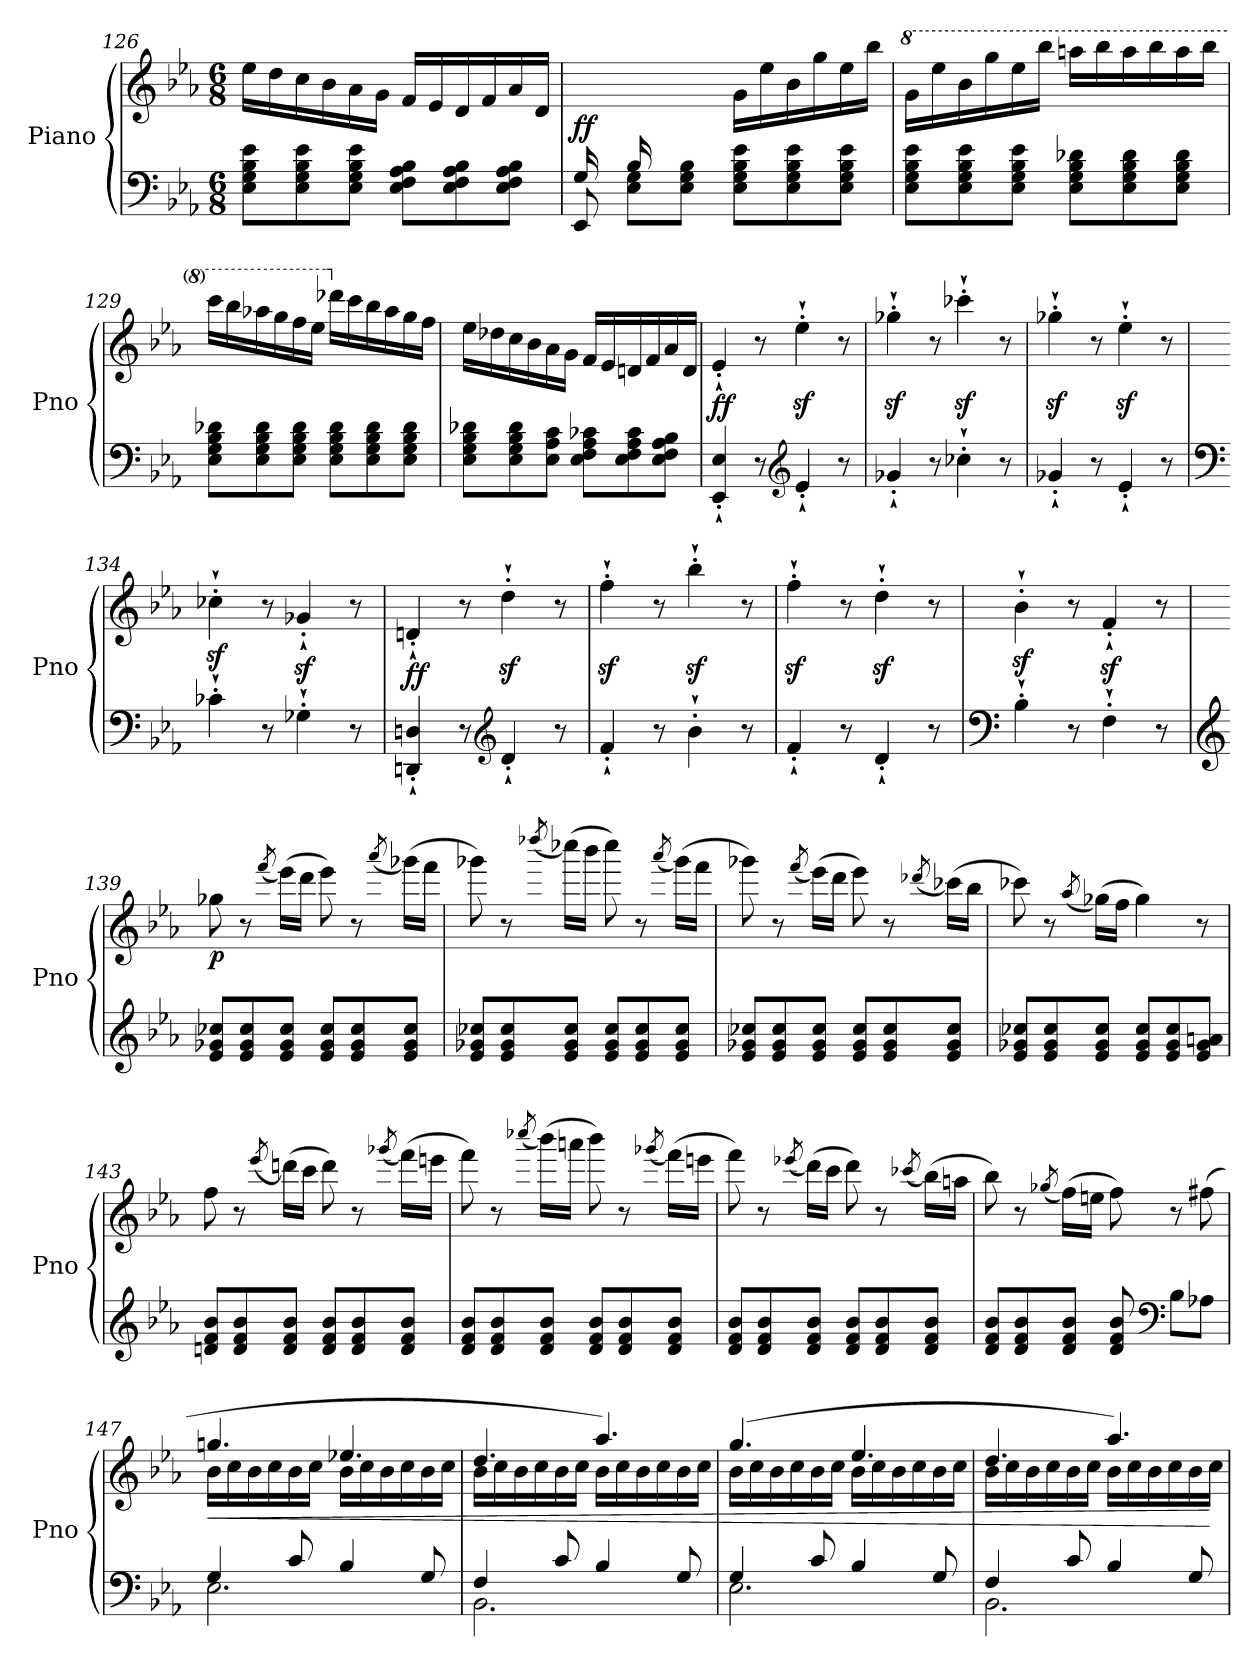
**kern	**kern	**dynam
*part1	*part1	*part1
*staff2	*staff1	*staff1/2
*I"Piano	*	*
*I'Pno	*	*
*clefF4	*clefG2	*
*k[b-e-a-]	*k[b-e-a-]	*
*M6/8	*M6/8	*
=126	=126	=126
8E-\ 8G\ 8B-\ 8e-\L	16ee-\LL	.
.	16dd\	.
8E-\ 8G\ 8B-\ 8e-\	16cc\	.
.	16b-\	.
8E-\ 8G\ 8B-\ 8e-\J	16a-\	.
.	16g\JJ	.
8E-\ 8F\ 8A-\ 8B-\L	16f/LL	.
.	16e-/	.
8E-\ 8F\ 8A-\ 8B-\	16d/	.
.	16f/	.
8E-\ 8F\ 8A-\ 8B-\J	16a-/	.
.	16d/JJ	.
!!LO:PB:g=z
=127	=127	=127
*^	*	*
!	!	!	!LO:DY:b
16G/LL	8EE-/	16ryy	ff
16ryy	.	16e-/	.
16B-/	8E-\ 8G\L	16ryy	.
2ryy	.	16g/	.
.	8E-\ 8G\ 8B-\J	16e-/	.
.	.	16b-/JJ	.
.	8E-\ 8G\ 8B-\ 8e-\L	16g\LL	.
.	.	16ee-\	.
.	8E-\ 8G\ 8B-\ 8e-\	16b-\	.
.	.	16gg\	.
.	8E-\ 8G\ 8B-\ 8e-\J	16ee-\	.
16ryy	.	16bb-\JJ	.
*v	*v	*	*
!!LO:LB:g=z
=128	=128	=128
*	*8va	*
8E-\ 8G\ 8B-\ 8e-\L	16gg\LL	.
.	16eee-\	.
8E-\ 8G\ 8B-\ 8e-\	16bb-\	.
.	16ggg\	.
8E-\ 8G\ 8B-\ 8e-\J	16eee-\	.
.	16bbb-\JJ	.
8E-\ 8G\ 8B-\ 8d-X\L	16aaan\LL	.
.	16bbb-\	.
8E-\ 8G\ 8B-\ 8d-\	16aaa\	.
.	16bbb-\	.
8E-\ 8G\ 8B-\ 8d-\J	16aaa\	.
.	16bbb-\JJ	.
=129	=129	=129
8E-\ 8G\ 8B-\ 8d-X\L	16cccc\LL	.
.	16bbb-\	.
8E-\ 8G\ 8B-\ 8d-\	16aaa-X\	.
.	16ggg\	.
8E-\ 8G\ 8B-\ 8d-\J	16fff\	.
.	16eee-\JJ	.
*	*X8va	*
8E-\ 8G\ 8B-\ 8d-\L	16ddd-X\LL	.
.	16ccc\	.
8E-\ 8G\ 8B-\ 8d-\	16bb-\	.
.	16aa-\	.
8E-\ 8G\ 8B-\ 8d-\J	16gg\	.
.	16ff\JJ	.
=130	=130	=130
8E-\ 8G\ 8B-\ 8d-X\L	16ee-\LL	.
.	16dd-X\	.
8E-\ 8G\ 8B-\ 8d-\	16cc\	.
.	16b-\	.
8E-\ 8A-\ 8c\J	16a-\	.
.	16g\JJ	.
8E-\ 8F\ 8A-\ 8c-X\L	16f/LL	.
.	16e-/	.
8E-\ 8F\ 8A-\ 8c-\	16dn/	.
.	16f/	.
8E-\ 8F\ 8A-\ 8B-\J	16a-/	.
.	16d/JJ	.
=131	=131	=131
!	!	!LO:DY:b
4EE-/`' 4E-/`'	4e-`'/	ff
8r	8r	.
*clefG2	*	*
4e-`'/	4ee-z<`'\	.
8r	8r	.
!!LO:LB:g=z
=132	=132	=132
4g-X`'/	4gg-Xz<`'\	.
8r	8r	.
4cc-X`'\	4ccc-Xz<`'\	.
8r	8r	.
=133	=133	=133
4g-X`'/	4gg-Xz<`'\	.
8r	8r	.
4e-`'/	4ee-z<`'\	.
8r	8r	.
=134	=134	=134
*clefF4	*	*
4c-X`'\	4cc-Xz<`'\	.
8r	8r	.
4G-X`'\	4g-Xz<`'/	.
8r	8r	.
=135	=135	=135
!	!	!LO:DY:b
4DDn/`' 4Dn/`'	4dn`'/	ff
8r	8r	.
*clefG2	*	*
4d`'/	4ddz<`'\	.
8r	8r	.
=136	=136	=136
4f`'/	4ffz<`'\	.
8r	8r	.
4b-`'\	4bb-z<`'\	.
8r	8r	.
=137	=137	=137
4f`'/	4ffz<`'\	.
8r	8r	.
4d`'/	4ddz<`'\	.
8r	8r	.
=138	=138	=138
*clefF4	*	*
4B-`'\	4b-z<`'\	.
8r	8r	.
4F`'\	4fz<'`/	.
8r	8r	.
!!LO:LB:g=z
=139	=139	=139
*clefG2	*	*
!	!	!LO:DY:b
8e-/ 8g-X/ 8cc-X/L	8gg-X\	p
8e-/ 8g-/ 8cc-/	8r	.
.	(8qfff/	.
8e-/ 8g-/ 8cc-/J	(16eee-\LL)	.
.	16ddd\JJ	.
8e-/ 8g-/ 8cc-/L	8eee-\)	.
8e-/ 8g-/ 8cc-/	8r	.
.	(8qaaa-/	.
8e-/ 8g-/ 8cc-/J	(16ggg-X\LL)	.
.	16fff\JJ	.
=140	=140	=140
8e-/ 8g-X/ 8cc-X/L	8ggg-X\)	.
8e-/ 8g-/ 8cc-/	8r	.
.	(8qdddd-X/	.
8e-/ 8g-/ 8cc-/J	(16cccc-X\LL)	.
.	16bbb-\JJ	.
8e-/ 8g-/ 8cc-/L	8cccc-\)	.
8e-/ 8g-/ 8cc-/	8r	.
.	(8qaaa-/	.
8e-/ 8g-/ 8cc-/J	(16ggg-\LL)	.
.	16fff\JJ	.
=141	=141	=141
8e-/ 8g-X/ 8cc-X/L	8ggg-X\)	.
8e-/ 8g-/ 8cc-/	8r	.
.	(8qfff/	.
8e-/ 8g-/ 8cc-/J	(16eee-\LL)	.
.	16ddd\JJ	.
8e-/ 8g-/ 8cc-/L	8eee-\)	.
8e-/ 8g-/ 8cc-/	8r	.
.	(8qddd-X/	.
8e-/ 8g-/ 8cc-/J	(16ccc-X\LL)	.
.	16bb-\JJ	.
=142	=142	=142
8e-/ 8g-X/ 8cc-X/L	8ccc-X\)	.
8e-/ 8g-/ 8cc-/	8r	.
.	(8qaa-/	.
8e-/ 8g-/ 8cc-/J	(16gg-X\LL)	.
.	16ff\JJ	.
8e-/ 8g-/ 8cc-/L	4gg-\)	.
8e-/ 8g-/ 8cc-/	.	.
8e-/ 8g-/ 8an/J	8r	.
!!LO:LB:g=z
=143	=143	=143
8dn/ 8f/ 8b-/L	8ff\	.
8d/ 8f/ 8b-/	8r	.
.	(8qeee-/	.
8d/ 8f/ 8b-/J	(16dddn\LL)	.
.	16ccc\JJ	.
8d/ 8f/ 8b-/L	8ddd\)	.
8d/ 8f/ 8b-/	8r	.
.	(8qggg-X/	.
8d/ 8f/ 8b-/J	(16fff\LL)	.
.	16eeen\JJ	.
=144	=144	=144
8d/ 8f/ 8b-/L	8fff\)	.
8d/ 8f/ 8b-/	8r	.
.	(8qcccc-X/	.
8d/ 8f/ 8b-/J	(16bbb-\LL)	.
.	16aaan\JJ	.
8d/ 8f/ 8b-/L	8bbb-\)	.
8d/ 8f/ 8b-/	8r	.
.	(8qggg-X/	.
8d/ 8f/ 8b-/J	(16fff\LL)	.
.	16eeen\JJ	.
=145	=145	=145
8d/ 8f/ 8b-/L	8fff\)	.
8d/ 8f/ 8b-/	8r	.
.	(8qeee-X/	.
8d/ 8f/ 8b-/J	(16ddd\LL)	.
.	16ccc\JJ	.
8d/ 8f/ 8b-/L	8ddd\)	.
8d/ 8f/ 8b-/	8r	.
.	(8qccc-X/	.
8d/ 8f/ 8b-/J	(16bb-\LL)	.
.	16aan\JJ	.
!!LO:LB:g=z
=146	=146	=146
8d/ 8f/ 8b-/L	8bb-\)	.
8d/ 8f/ 8b-/	8r	.
.	(8qgg-X/	.
8d/ 8f/ 8b-/J	(16ff\LL)	.
.	16een\JJ	.
8d/ 8f/ 8b-/	8ff\)	.
*clefF4	*	*
8B-\L	8r	.
8A-X\J	(8ff#X\	.
!!LO:PB:g=z
=147	=147	=147
*^	*	*
!	!	!	!LO:HP:b
*	*	*^	*
4G/	2.E-\	4.ggn/	16b-\LL	<
.	.	.	16cc\	.
.	.	.	16b-\	.
.	.	.	16cc\	.
8c/	.	.	16b-\	.
.	.	.	16cc\JJ	.
4B-/	.	4.ee-X/	16b-\LL	.
.	.	.	16cc\	.
.	.	.	16b-\	.
.	.	.	16cc\	.
8G/	.	.	16b-\	.
.	.	.	16cc\JJ	.
=148	=148	=148	=148	=148
4F/	2.BB-\	4.dd/	16b-\LL	.
.	.	.	16cc\	.
.	.	.	16b-\	.
.	.	.	16cc\	.
8c/	.	.	16b-\	.
.	.	.	16cc\JJ	.
4B-/	.	4.aa-/)	16b-\LL	.
.	.	.	16cc\	.
.	.	.	16b-\	.
.	.	.	16cc\	.
8G/	.	.	16b-\	.
.	.	.	16cc\JJ	.
=149	=149	=149	=149	=149
4G/	2.E-\	(4.gg/	16b-\LL	.
.	.	.	16cc\	.
.	.	.	16b-\	.
.	.	.	16cc\	.
8c/	.	.	16b-\	.
.	.	.	16cc\JJ	.
4B-/	.	4.ee-/	16b-\LL	.
.	.	.	16cc\	.
.	.	.	16b-\	.
.	.	.	16cc\	.
8G/	.	.	16b-\	.
.	.	.	16cc\JJ	.
!!LO:LB:g=z	!!
=150	=150	=150	=150	=150
4F/	2.BB-\	4.dd/	16b-\LL	.
.	.	.	16cc\	.
.	.	.	16b-\	.
.	.	.	16cc\	.
8c/	.	.	16b-\	.
.	.	.	16cc\JJ	.
4B-/	.	4.aa-/)	16b-\LL	.
.	.	.	16cc\	.
.	.	.	16b-\	.
.	.	.	16cc\	.
8G/	.	.	16b-\	.
.	.	.	16cc\JJ	[
*v	*v	*	*	*
*	*v	*v	*
=	=	=
*-	*-	*-
